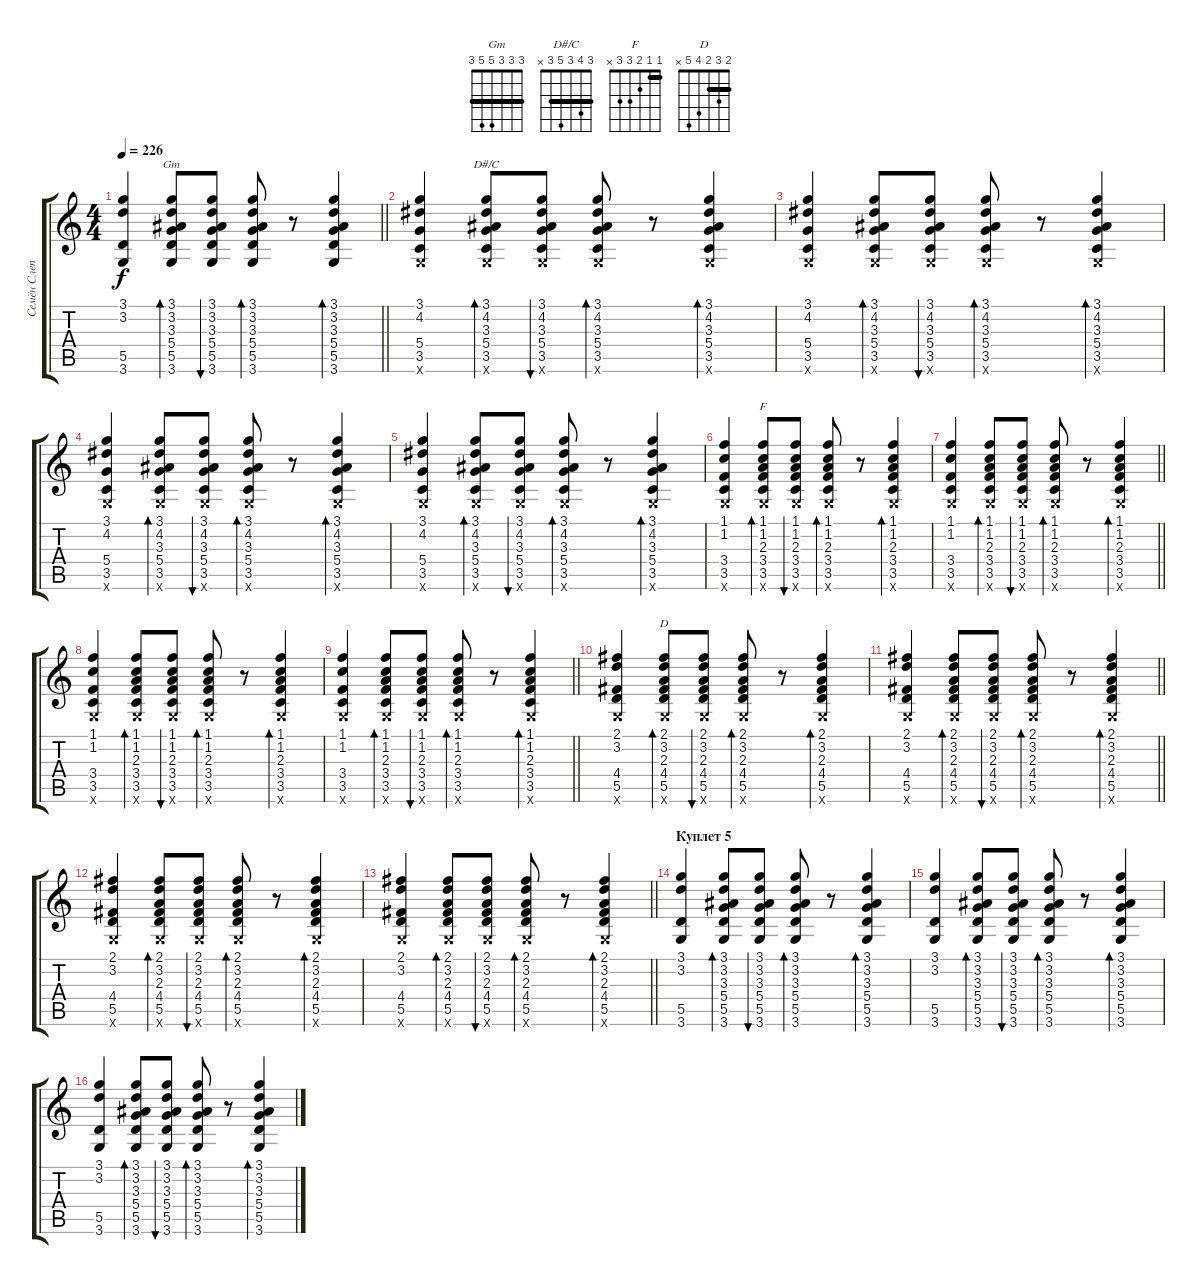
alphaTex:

\track ("Семён Слепаков" "Семён Слеп") {instrument acousticguitarsteel}
\staff {score tabs}
\tuning (E4 B3 G3 D3 A2 E2) {hide}
\chord ("Gm" 3 3 3 5 5 3) {barre 3}
\chord ("D#/C" 3 4 3 5 3 x) {barre 3}
\chord ("F" 1 1 2 3 3 x) {barre 1}
\chord ("D" 2 3 2 4 5 x) {barre 2}
\ts (4 4)
\tempo 226
\clef g2
\barLineRight lightlight
\ks c
(3.1 3.2 5.5 3.6).4{dy f} (3.1 3.2 3.3 5.4 5.5 3.6).8{bd 60 ch "Gm"} (3.1 3.2 3.3 5.4 5.5 3.6).8{bu 60} (3.1 3.2 3.3 5.4 5.5 3.6).8{bd 60} r.8 (3.1 3.2 3.3 5.4 5.5 3.6).4{bd 60} |
(3.1 4.2 5.4 3.5 3.6{x}).4 (3.1 4.2 3.3 5.4 3.5 3.6{x}).8{bd 60 ch "D#/C"} (3.1 4.2 3.3 5.4 3.5 3.6{x}).8{bu 60} (3.1 4.2 3.3 5.4 3.5 3.6{x}).8{bd 60} r.8 (3.1 4.2 3.3 5.4 3.5 3.6{x}).4{bd 60} |
(3.1 4.2 5.4 3.5 3.6{x}).4 (3.1 4.2 3.3 5.4 3.5 3.6{x}).8{bd 60} (3.1 4.2 3.3 5.4 3.5 3.6{x}).8{bu 60} (3.1 4.2 3.3 5.4 3.5 3.6{x}).8{bd 60} r.8 (3.1 4.2 3.3 5.4 3.5 3.6{x}).4{bd 60} |
(3.1 4.2 5.4 3.5 3.6{x}).4 (3.1 4.2 3.3 5.4 3.5 3.6{x}).8{bd 60} (3.1 4.2 3.3 5.4 3.5 3.6{x}).8{bu 60} (3.1 4.2 3.3 5.4 3.5 3.6{x}).8{bd 60} r.8 (3.1 4.2 3.3 5.4 3.5 3.6{x}).4{bd 60} |
(3.1 4.2 5.4 3.5 3.6{x}).4 (3.1 4.2 3.3 5.4 3.5 3.6{x}).8{bd 60} (3.1 4.2 3.3 5.4 3.5 3.6{x}).8{bu 60} (3.1 4.2 3.3 5.4 3.5 3.6{x}).8{bd 60} r.8 (3.1 4.2 3.3 5.4 3.5 3.6{x}).4{bd 60} |
(1.1 1.2 3.4 3.5 3.6{x}).4 (1.1 1.2 2.3 3.4 3.5 3.6{x}).8{bd 60 ch "F"} (1.1 1.2 2.3 3.4 3.5 3.6{x}).8{bu 60} (1.1 1.2 2.3 3.4 3.5 3.6{x}).8{bd 60} r.8 (1.1 1.2 2.3 3.4 3.5 3.6{x}).4{bd 60} |
\barLineRight lightlight
(1.1 1.2 3.4 3.5 3.6{x}).4 (1.1 1.2 2.3 3.4 3.5 3.6{x}).8{bd 60} (1.1 1.2 2.3 3.4 3.5 3.6{x}).8{bu 60} (1.1 1.2 2.3 3.4 3.5 3.6{x}).8{bd 60} r.8 (1.1 1.2 2.3 3.4 3.5 3.6{x}).4{bd 60} |
(1.1 1.2 3.4 3.5 3.6{x}).4 (1.1 1.2 2.3 3.4 3.5 3.6{x}).8{bd 60} (1.1 1.2 2.3 3.4 3.5 3.6{x}).8{bu 60} (1.1 1.2 2.3 3.4 3.5 3.6{x}).8{bd 60} r.8 (1.1 1.2 2.3 3.4 3.5 3.6{x}).4{bd 60} |
\barLineRight lightlight
(1.1 1.2 3.4 3.5 3.6{x}).4 (1.1 1.2 2.3 3.4 3.5 3.6{x}).8{bd 60} (1.1 1.2 2.3 3.4 3.5 3.6{x}).8{bu 60} (1.1 1.2 2.3 3.4 3.5 3.6{x}).8{bd 60} r.8 (1.1 1.2 2.3 3.4 3.5 3.6{x}).4{bd 60} |
(2.1 3.2 4.4 5.5 3.6{x}).4 (2.1 3.2 2.3 4.4 5.5 3.6{x}).8{bd 60 ch "D"} (2.1 3.2 2.3 4.4 5.5 3.6{x}).8{bu 60} (2.1 3.2 2.3 4.4 5.5 3.6{x}).8{bd 60} r.8 (2.1 3.2 2.3 4.4 5.5 3.6{x}).4{bd 60} |
\barLineRight lightlight
(2.1 3.2 4.4 5.5 3.6{x}).4 (2.1 3.2 2.3 4.4 5.5 3.6{x}).8{bd 60} (2.1 3.2 2.3 4.4 5.5 3.6{x}).8{bu 60} (2.1 3.2 2.3 4.4 5.5 3.6{x}).8{bd 60} r.8 (2.1 3.2 2.3 4.4 5.5 3.6{x}).4{bd 60} |
(2.1 3.2 4.4 5.5 3.6{x}).4 (2.1 3.2 2.3 4.4 5.5 3.6{x}).8{bd 60} (2.1 3.2 2.3 4.4 5.5 3.6{x}).8{bu 60} (2.1 3.2 2.3 4.4 5.5 3.6{x}).8{bd 60} r.8 (2.1 3.2 2.3 4.4 5.5 3.6{x}).4{bd 60} |
\barLineRight lightlight
(2.1 3.2 4.4 5.5 3.6{x}).4 (2.1 3.2 2.3 4.4 5.5 3.6{x}).8{bd 60} (2.1 3.2 2.3 4.4 5.5 3.6{x}).8{bu 60} (2.1 3.2 2.3 4.4 5.5 3.6{x}).8{bd 60} r.8 (2.1 3.2 2.3 4.4 5.5 3.6{x}).4{bd 60} |
\section ("" "Куплет 5")
(3.1 3.2 5.5 3.6).4 (3.1 3.2 3.3 5.4 5.5 3.6).8{bd 60} (3.1 3.2 3.3 5.4 5.5 3.6).8{bu 60} (3.1 3.2 3.3 5.4 5.5 3.6).8{bd 60} r.8 (3.1 3.2 3.3 5.4 5.5 3.6).4{bd 60} |
(3.1 3.2 5.5 3.6).4 (3.1 3.2 3.3 5.4 5.5 3.6).8{bd 60} (3.1 3.2 3.3 5.4 5.5 3.6).8{bu 60} (3.1 3.2 3.3 5.4 5.5 3.6).8{bd 60} r.8 (3.1 3.2 3.3 5.4 5.5 3.6).4{bd 60} |
(3.1 3.2 5.5 3.6).4 (3.1 3.2 3.3 5.4 5.5 3.6).8{bd 60} (3.1 3.2 3.3 5.4 5.5 3.6).8{bu 60} (3.1 3.2 3.3 5.4 5.5 3.6).8{bd 60} r.8 (3.1 3.2 3.3 5.4 5.5 3.6).4{bd 60}
